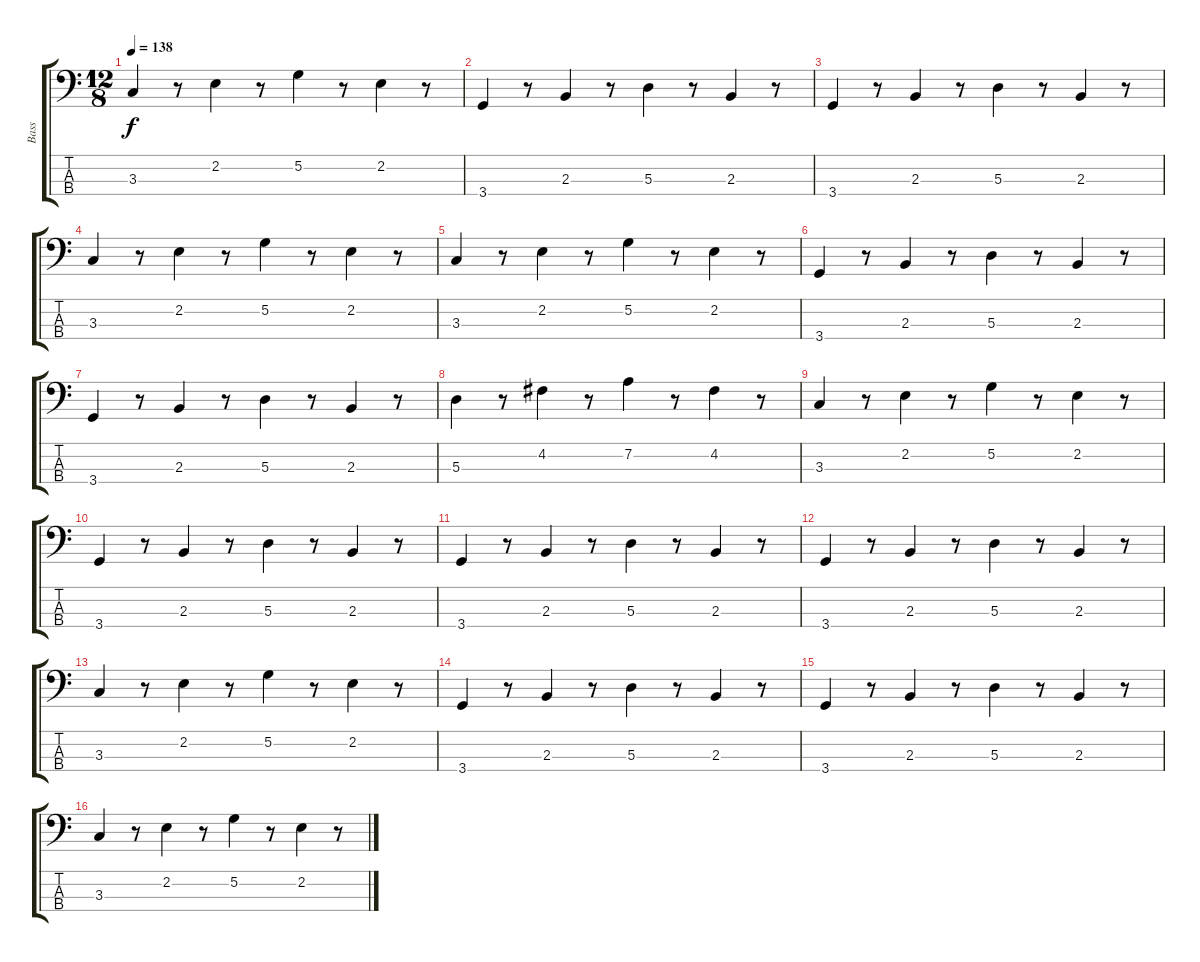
\track ("Bass" "Bass") {instrument electricbassfinger}
\staff {score tabs}
\tuning (G2 D2 A1 E1) {hide}
\ts (12 8)
\tempo 138
\clef f4
\ks c
3.3.4{dy f} r.8 2.2.4 r.8 5.2.4 r.8 2.2.4 r.8 |
3.4.4 r.8 2.3.4 r.8 5.3.4 r.8 2.3.4 r.8 |
3.4.4 r.8 2.3.4 r.8 5.3.4 r.8 2.3.4 r.8 |
3.3.4 r.8 2.2.4 r.8 5.2.4 r.8 2.2.4 r.8 |
3.3.4 r.8 2.2.4 r.8 5.2.4 r.8 2.2.4 r.8 |
3.4.4 r.8 2.3.4 r.8 5.3.4 r.8 2.3.4 r.8 |
3.4.4 r.8 2.3.4 r.8 5.3.4 r.8 2.3.4 r.8 |
5.3.4 r.8 4.2.4 r.8 7.2.4 r.8 4.2.4 r.8 |
3.3.4 r.8 2.2.4 r.8 5.2.4 r.8 2.2.4 r.8 |
3.4.4 r.8 2.3.4 r.8 5.3.4 r.8 2.3.4 r.8 |
3.4.4 r.8 2.3.4 r.8 5.3.4 r.8 2.3.4 r.8 |
3.4.4 r.8 2.3.4 r.8 5.3.4 r.8 2.3.4 r.8 |
3.3.4 r.8 2.2.4 r.8 5.2.4 r.8 2.2.4 r.8 |
3.4.4 r.8 2.3.4 r.8 5.3.4 r.8 2.3.4 r.8 |
3.4.4 r.8 2.3.4 r.8 5.3.4 r.8 2.3.4 r.8 |
3.3.4 r.8 2.2.4 r.8 5.2.4 r.8 2.2.4 r.8
